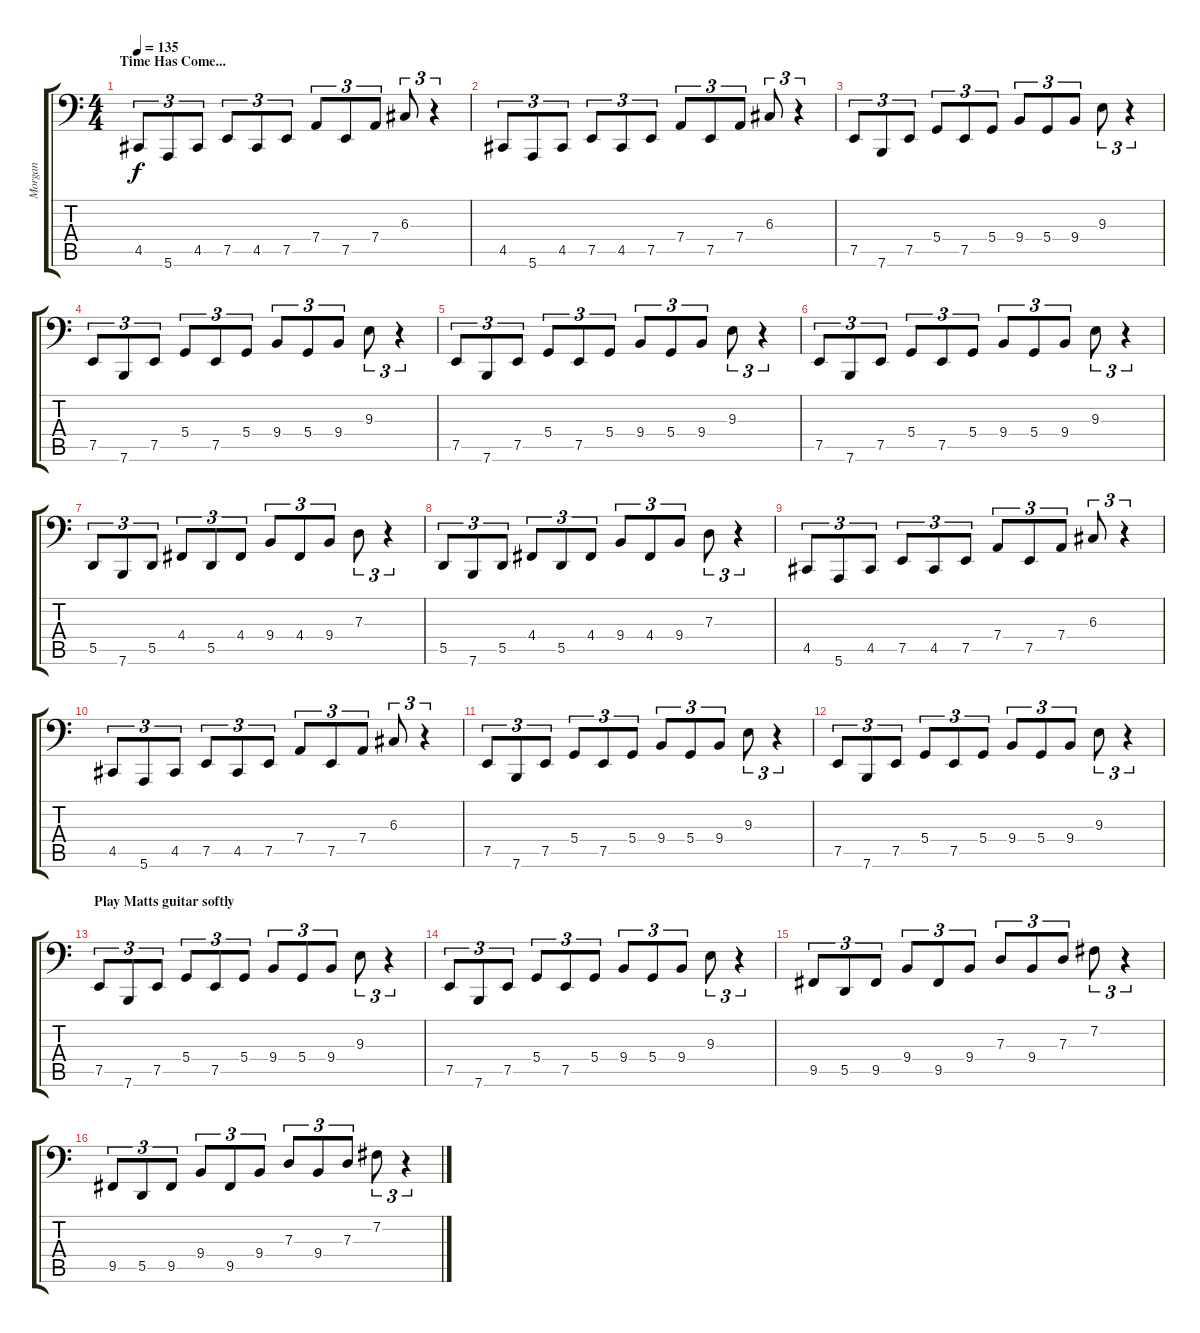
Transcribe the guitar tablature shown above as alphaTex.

\track ("Morgan" "Morgan") {instrument lead2sawtooth}
\staff {score tabs}
\tuning (E3 B2 G2 D2 A1 E1) {hide}
\ts (4 4)
\section ("" "Time Has Come...")
\tempo 135
\clef f4
\ks c
4.5.8{tu (3 2) dy f} 5.6.8{tu (3 2)} 4.5.8{tu (3 2)} 7.5.8{tu (3 2)} 4.5.8{tu (3 2)} 7.5.8{tu (3 2)} 7.4.8{tu (3 2)} 7.5.8{tu (3 2)} 7.4.8{tu (3 2)} 6.3.8{tu (3 2)} r.4{tu (3 2)} |
4.5.8{tu (3 2)} 5.6.8{tu (3 2)} 4.5.8{tu (3 2)} 7.5.8{tu (3 2)} 4.5.8{tu (3 2)} 7.5.8{tu (3 2)} 7.4.8{tu (3 2)} 7.5.8{tu (3 2)} 7.4.8{tu (3 2)} 6.3.8{tu (3 2)} r.4{tu (3 2)} |
7.5.8{tu (3 2)} 7.6.8{tu (3 2)} 7.5.8{tu (3 2)} 5.4.8{tu (3 2)} 7.5.8{tu (3 2)} 5.4.8{tu (3 2)} 9.4.8{tu (3 2)} 5.4.8{tu (3 2)} 9.4.8{tu (3 2)} 9.3.8{tu (3 2)} r.4{tu (3 2)} |
7.5.8{tu (3 2)} 7.6.8{tu (3 2)} 7.5.8{tu (3 2)} 5.4.8{tu (3 2)} 7.5.8{tu (3 2)} 5.4.8{tu (3 2)} 9.4.8{tu (3 2)} 5.4.8{tu (3 2)} 9.4.8{tu (3 2)} 9.3.8{tu (3 2)} r.4{tu (3 2)} |
7.5.8{tu (3 2)} 7.6.8{tu (3 2)} 7.5.8{tu (3 2)} 5.4.8{tu (3 2)} 7.5.8{tu (3 2)} 5.4.8{tu (3 2)} 9.4.8{tu (3 2)} 5.4.8{tu (3 2)} 9.4.8{tu (3 2)} 9.3.8{tu (3 2)} r.4{tu (3 2)} |
7.5.8{tu (3 2)} 7.6.8{tu (3 2)} 7.5.8{tu (3 2)} 5.4.8{tu (3 2)} 7.5.8{tu (3 2)} 5.4.8{tu (3 2)} 9.4.8{tu (3 2)} 5.4.8{tu (3 2)} 9.4.8{tu (3 2)} 9.3.8{tu (3 2)} r.4{tu (3 2)} |
5.5.8{tu (3 2)} 7.6.8{tu (3 2)} 5.5.8{tu (3 2)} 4.4.8{tu (3 2)} 5.5.8{tu (3 2)} 4.4.8{tu (3 2)} 9.4.8{tu (3 2)} 4.4.8{tu (3 2)} 9.4.8{tu (3 2)} 7.3.8{tu (3 2)} r.4{tu (3 2)} |
5.5.8{tu (3 2)} 7.6.8{tu (3 2)} 5.5.8{tu (3 2)} 4.4.8{tu (3 2)} 5.5.8{tu (3 2)} 4.4.8{tu (3 2)} 9.4.8{tu (3 2)} 4.4.8{tu (3 2)} 9.4.8{tu (3 2)} 7.3.8{tu (3 2)} r.4{tu (3 2)} |
4.5.8{tu (3 2)} 5.6.8{tu (3 2)} 4.5.8{tu (3 2)} 7.5.8{tu (3 2)} 4.5.8{tu (3 2)} 7.5.8{tu (3 2)} 7.4.8{tu (3 2)} 7.5.8{tu (3 2)} 7.4.8{tu (3 2)} 6.3.8{tu (3 2)} r.4{tu (3 2)} |
4.5.8{tu (3 2)} 5.6.8{tu (3 2)} 4.5.8{tu (3 2)} 7.5.8{tu (3 2)} 4.5.8{tu (3 2)} 7.5.8{tu (3 2)} 7.4.8{tu (3 2)} 7.5.8{tu (3 2)} 7.4.8{tu (3 2)} 6.3.8{tu (3 2)} r.4{tu (3 2)} |
7.5.8{tu (3 2)} 7.6.8{tu (3 2)} 7.5.8{tu (3 2)} 5.4.8{tu (3 2)} 7.5.8{tu (3 2)} 5.4.8{tu (3 2)} 9.4.8{tu (3 2)} 5.4.8{tu (3 2)} 9.4.8{tu (3 2)} 9.3.8{tu (3 2)} r.4{tu (3 2)} |
7.5.8{tu (3 2)} 7.6.8{tu (3 2)} 7.5.8{tu (3 2)} 5.4.8{tu (3 2)} 7.5.8{tu (3 2)} 5.4.8{tu (3 2)} 9.4.8{tu (3 2)} 5.4.8{tu (3 2)} 9.4.8{tu (3 2)} 9.3.8{tu (3 2)} r.4{tu (3 2)} |
\section ("" "Play Matts guitar softly")
7.5.8{tu (3 2)} 7.6.8{tu (3 2)} 7.5.8{tu (3 2)} 5.4.8{tu (3 2)} 7.5.8{tu (3 2)} 5.4.8{tu (3 2)} 9.4.8{tu (3 2)} 5.4.8{tu (3 2)} 9.4.8{tu (3 2)} 9.3.8{tu (3 2)} r.4{tu (3 2)} |
7.5.8{tu (3 2)} 7.6.8{tu (3 2)} 7.5.8{tu (3 2)} 5.4.8{tu (3 2)} 7.5.8{tu (3 2)} 5.4.8{tu (3 2)} 9.4.8{tu (3 2)} 5.4.8{tu (3 2)} 9.4.8{tu (3 2)} 9.3.8{tu (3 2)} r.4{tu (3 2)} |
9.5.8{tu (3 2)} 5.5.8{tu (3 2)} 9.5.8{tu (3 2)} 9.4.8{tu (3 2)} 9.5.8{tu (3 2)} 9.4.8{tu (3 2)} 7.3.8{tu (3 2)} 9.4.8{tu (3 2)} 7.3.8{tu (3 2)} 7.2.8{tu (3 2)} r.4{tu (3 2)} |
9.5.8{tu (3 2)} 5.5.8{tu (3 2)} 9.5.8{tu (3 2)} 9.4.8{tu (3 2)} 9.5.8{tu (3 2)} 9.4.8{tu (3 2)} 7.3.8{tu (3 2)} 9.4.8{tu (3 2)} 7.3.8{tu (3 2)} 7.2.8{tu (3 2)} r.4{tu (3 2)}
